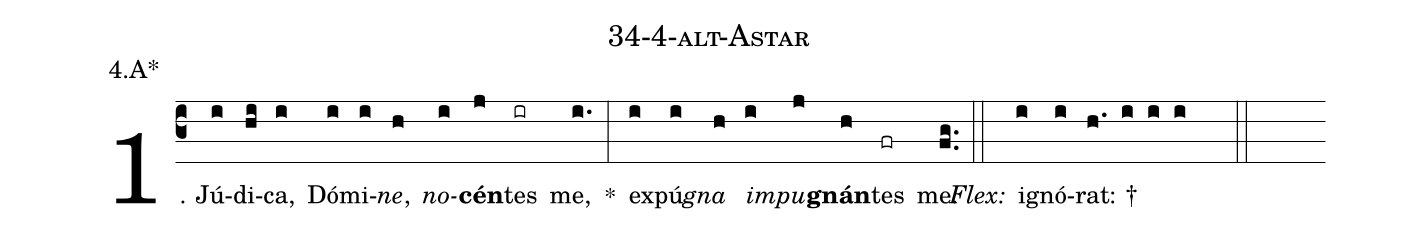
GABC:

name: 34-4-alt-Astar;
annotation: 4.A*;
%%
(c3)1. Jú(i)di(hi)ca,(i) Dó(i)mi(i)<i>ne</i>,(h) <i>no</i>(i)<b>cén</b>(j)tes(ir) me,(i.) *(:) ex(i)pú(i)<i>gna</i>(h) <i>im</i>(i)<i>pu</i>(j)<b>gnán</b>(h)tes(fr) me.(fg..) (::)
<i>Flex:</i>()  i(i)gnó(i)rat: †(h. i i i  ::)
